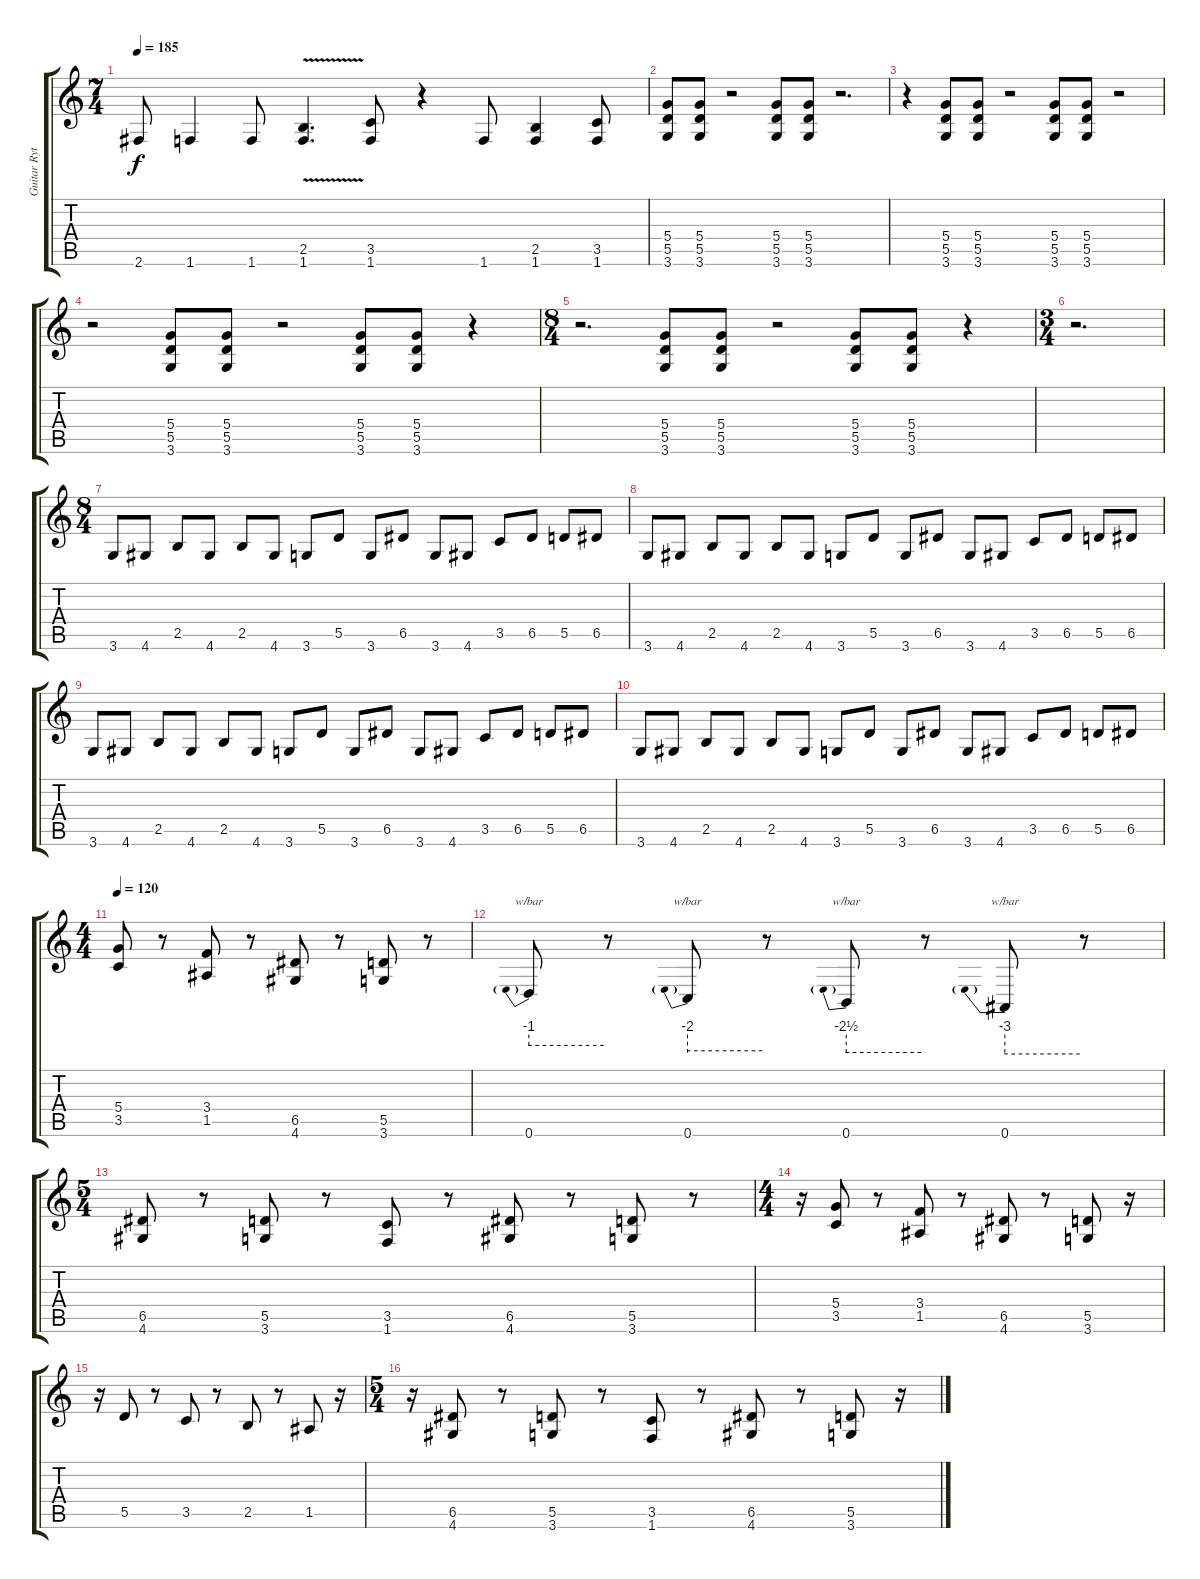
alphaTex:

\track ("Guitar Rythym" "Guitar Ryt") {instrument distortionguitar}
\staff {score tabs}
\tuning (E4 B3 G3 D3 A2 E2) {hide}
\ts (7 4)
\tempo 185
\clef g2
\ks c
2.6.8{dy f} 1.6.4 1.6.8 (2.5{v} 1.6).4{d} (3.5 1.6).8 r.4 1.6.8 (2.5 1.6).4 (3.5 1.6).8 |
(5.4 5.5 3.6).8 (5.4 5.5 3.6).8 r.2 (5.4 5.5 3.6).8 (5.4 5.5 3.6).8 r.2{d} |
r.4 (5.4 5.5 3.6).8 (5.4 5.5 3.6).8 r.2 (5.4 5.5 3.6).8 (5.4 5.5 3.6).8 r.2 |
r.2 (5.4 5.5 3.6).8 (5.4 5.5 3.6).8 r.2 (5.4 5.5 3.6).8 (5.4 5.5 3.6).8 r.4 |
\ts (8 4)
r.2{d} (5.4 5.5 3.6).8 (5.4 5.5 3.6).8 r.2 (5.4 5.5 3.6).8 (5.4 5.5 3.6).8 r.4 |
\ts (3 4)
r.2{d} |
\ts (8 4)
3.6.8 4.6.8 2.5.8 4.6.8 2.5.8 4.6.8 3.6.8 5.5.8 3.6.8 6.5.8 3.6.8 4.6.8 3.5.8 6.5.8 5.5.8 6.5.8 |
3.6.8 4.6.8 2.5.8 4.6.8 2.5.8 4.6.8 3.6.8 5.5.8 3.6.8 6.5.8 3.6.8 4.6.8 3.5.8 6.5.8 5.5.8 6.5.8 |
3.6.8 4.6.8 2.5.8 4.6.8 2.5.8 4.6.8 3.6.8 5.5.8 3.6.8 6.5.8 3.6.8 4.6.8 3.5.8 6.5.8 5.5.8 6.5.8 |
3.6.8 4.6.8 2.5.8 4.6.8 2.5.8 4.6.8 3.6.8 5.5.8 3.6.8 6.5.8 3.6.8 4.6.8 3.5.8 6.5.8 5.5.8 6.5.8 |
\ts (4 4)
\tempo 120
(5.4 3.5).8 r.8 (3.4 1.5).8 r.8 (6.5 4.6).8 r.8 (5.5 3.6).8 r.8 |
0.6.8{tbe (predive default 0 -4 60 -4)} r.8 0.6.8{tbe (predive default 0 -8 60 -8)} r.8 0.6.8{tbe (predive default 0 -10 60 -10)} r.8 0.6.8{tbe (predive default 0 -12 60 -12)} r.8 |
\ts (5 4)
(6.5 4.6).8 r.8 (5.5 3.6).8 r.8 (3.5 1.6).8 r.8 (6.5 4.6).8 r.8 (5.5 3.6).8 r.8 |
\ts (4 4)
r.16 (5.4 3.5).8 r.8 (3.4 1.5).8 r.8 (6.5 4.6).8 r.8 (5.5 3.6).8 r.16 |
r.16 5.5.8 r.8 3.5.8 r.8 2.5.8 r.8 1.5.8 r.16 |
\ts (5 4)
r.16 (6.5 4.6).8 r.8 (5.5 3.6).8 r.8 (3.5 1.6).8 r.8 (6.5 4.6).8 r.8 (5.5 3.6).8 r.16
